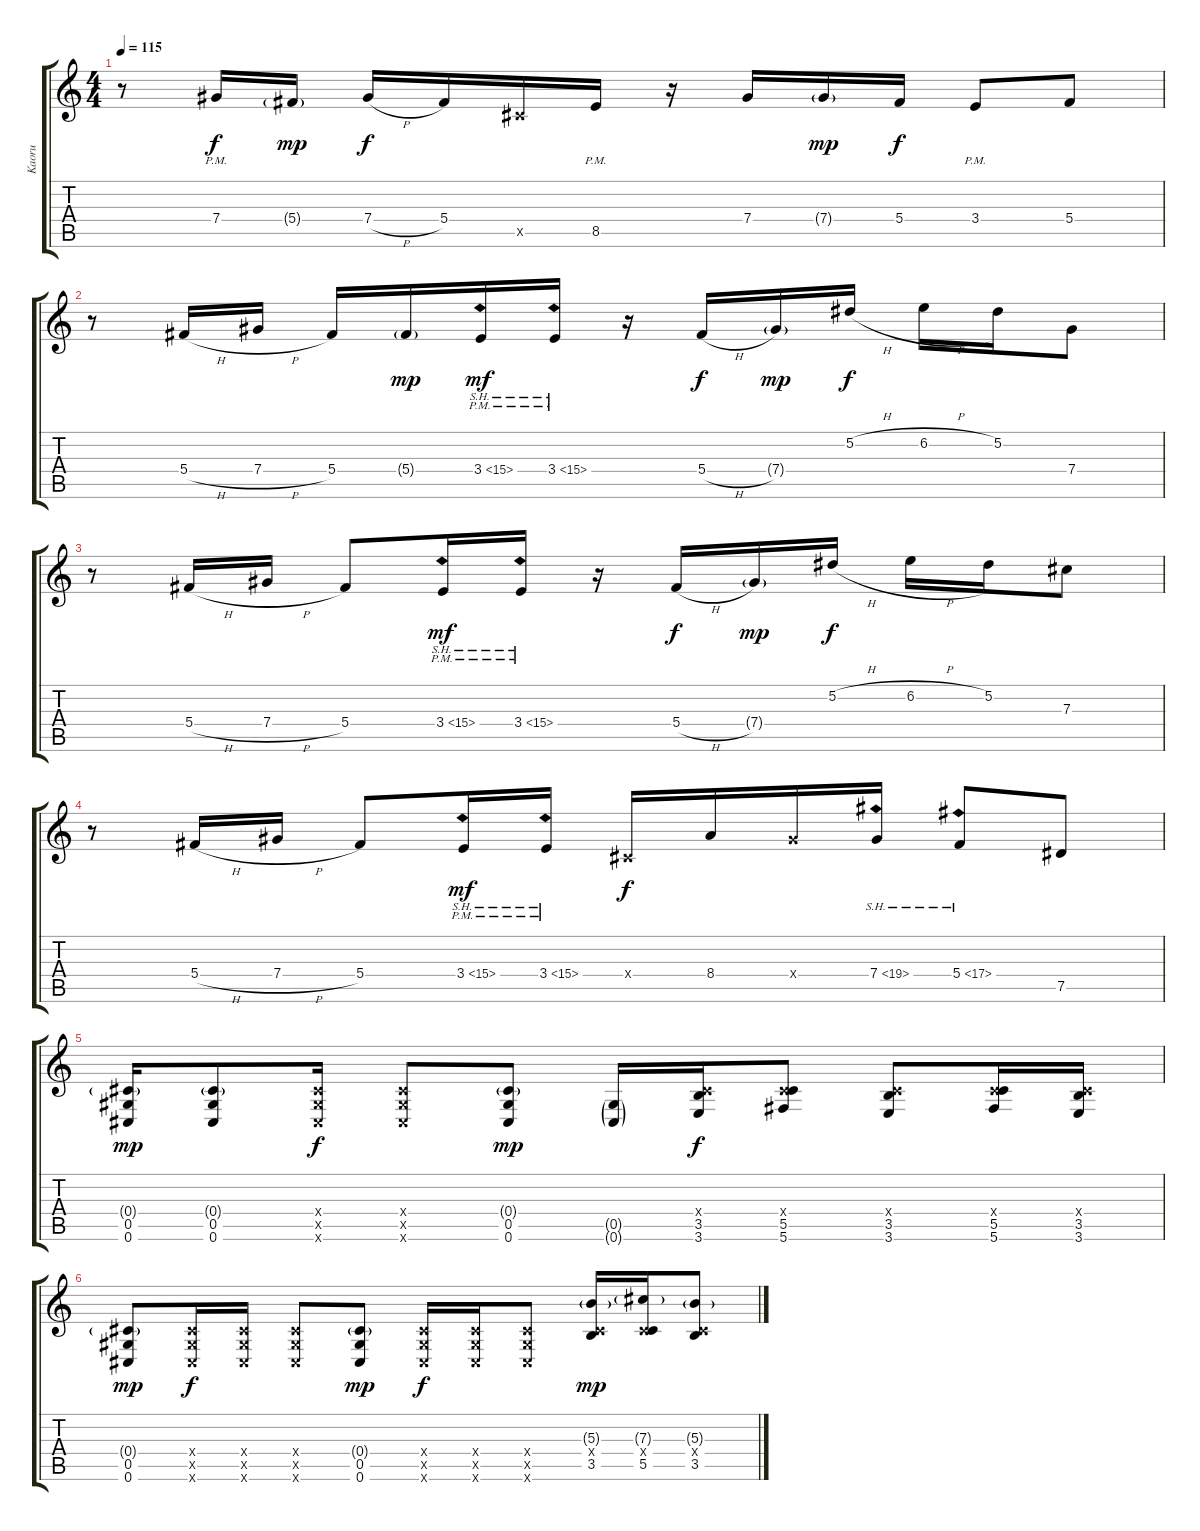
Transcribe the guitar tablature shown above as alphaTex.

\track ("Kaoru" "Kaoru") {instrument overdrivenguitar}
\staff {score tabs}
\tuning (Eb4 Bb3 Gb3 Db3 Ab2 Db2) {hide}
\ts (4 4)
\tempo 115
\clef g2
\ks c
r.8{dy f} 7.4{pm}.16 5.4{g}.16{dy mp} 7.4{h}.16{dy f} 5.4.16 5.5{x}.16 8.5{pm}.16 r.16 7.4.16 7.4{g}.16{dy mp} 5.4.16{dy f} 3.4{pm}.8 5.4.8 |
r.8 5.4{h}.16 7.4{h}.16 5.4.16 5.4{g}.16{dy mp} 3.4{sh 12 pm}.16{dy mf} 3.4{sh 12 pm}.16 r.16 5.4{h}.16{dy f} 7.4{g}.16{dy mp} 5.2{h}.16{dy f} 6.2{h}.16 5.2.16 7.4.8 |
r.8 5.4{h}.16 7.4{h}.16 5.4.8 3.4{sh 12 pm}.16{dy mf} 3.4{sh 12 pm}.16 r.16 5.4{h}.16{dy f} 7.4{g}.16{dy mp} 5.2{h}.16{dy f} 6.2{h}.16 5.2.16 7.3.8 |
r.8 5.4{h}.16 7.4{h}.16 5.4.8 3.4{sh 12 pm}.16{dy mf} 3.4{sh 12 pm}.16 0.4{x}.16{dy f} 8.4.16 7.4{x}.16 7.4{sh 12}.16 5.4{sh 12}.8 7.5.8 |
(0.4{g} 0.5 0.6).16{dy mp} (0.4{g} 0.5 0.6).8 (0.4{x} 0.5{x} 0.6{x}).16{dy f} (0.4{x} 0.5{x} 0.6{x}).8 (0.4{g} 0.5 0.6).8{dy mp} (0.5{g} 0.6{g}).16 (0.4{x} 3.5 3.6).16{dy f} (0.4{x} 5.5 5.6).8 (0.4{x} 3.5 3.6).8 (0.4{x} 5.5 5.6).16 (0.4{x} 3.5 3.6).16 |
(0.4{g} 0.5 0.6).8{dy mp} (0.4{x} 0.5{x} 0.6{x}).16{dy f} (0.4{x} 0.5{x} 0.6{x}).16 (0.4{x} 0.5{x} 0.6{x}).8 (0.4{g} 0.5 0.6).8{dy mp} (0.4{x} 0.5{x} 0.6{x}).16{dy f} (0.4{x} 0.5{x} 0.6{x}).16 (0.4{x} 0.5{x} 0.6{x}).8 (5.3{g} 0.4{x} 3.5).16{dy mp} (7.3{g} 0.4{x} 5.5).16 (5.3{g} 0.4{x} 3.5).8
